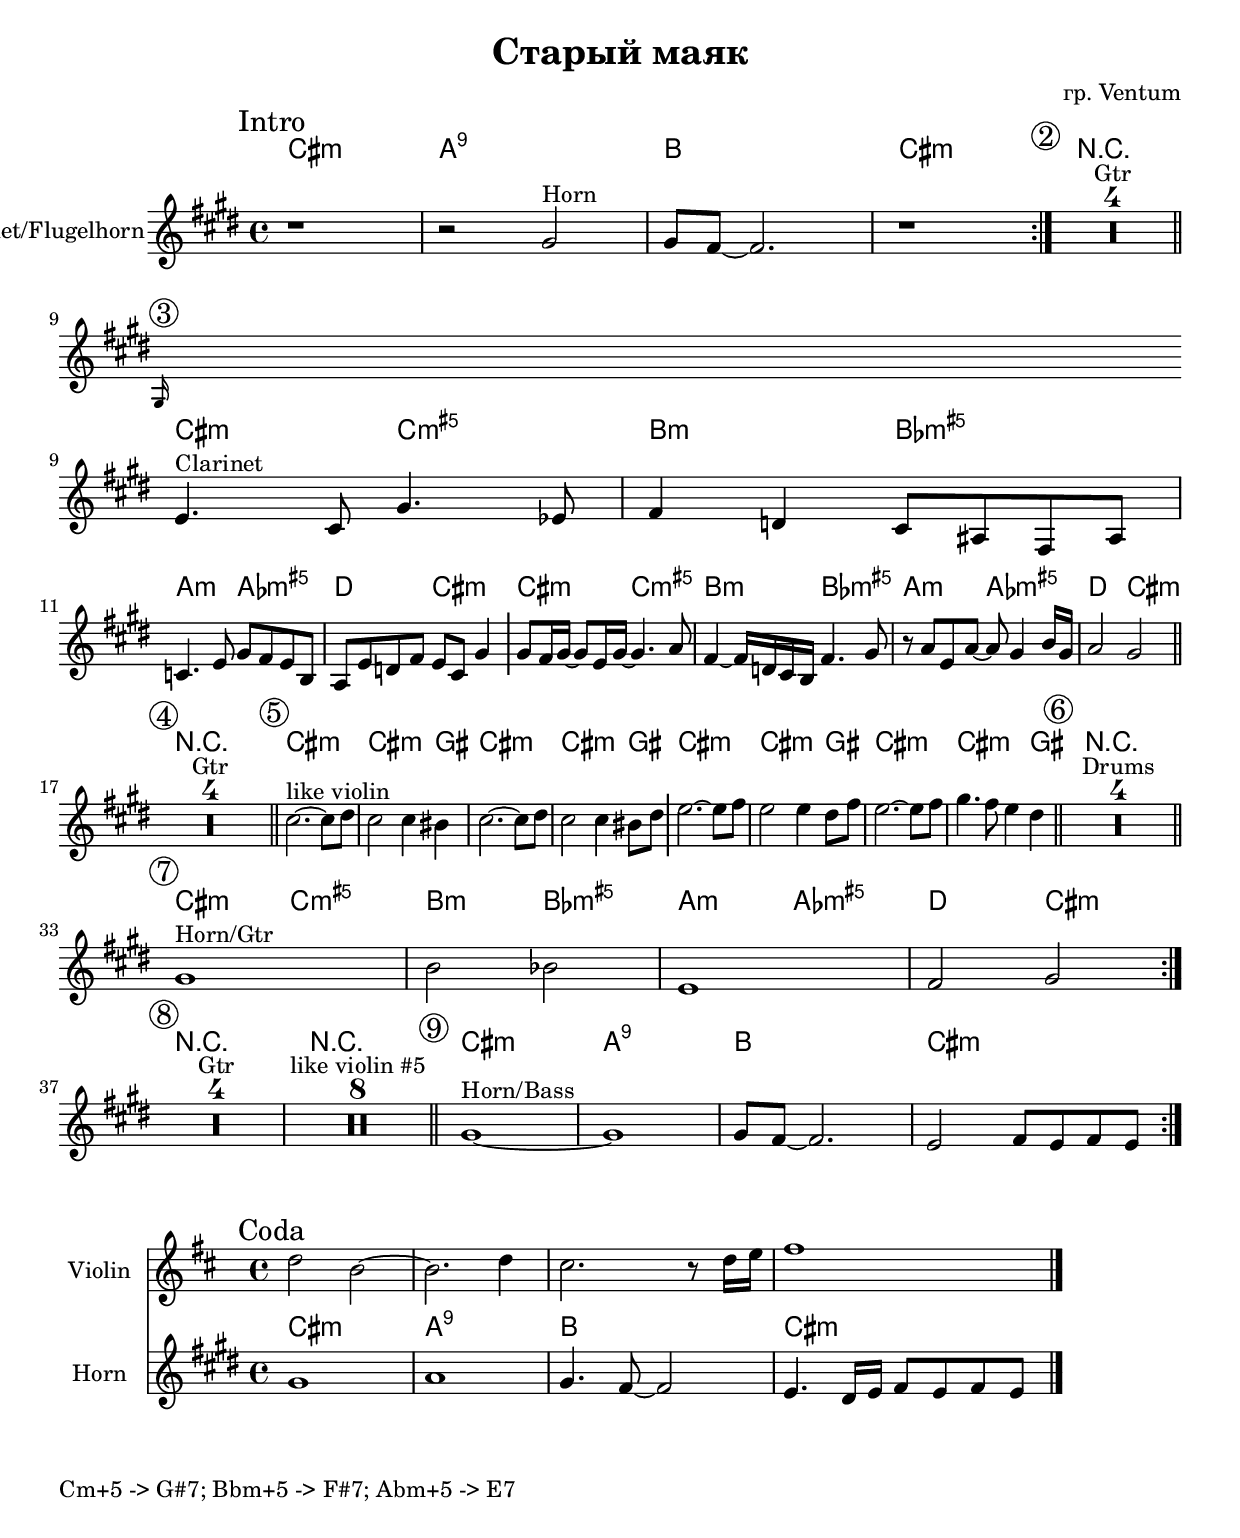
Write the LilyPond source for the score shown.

\version "2.18.2"

\header {
	title = "Старый маяк"
	composer = "гр. Ventum"
}

longBar = #(define-music-function (parser location ) ( ) #{ \once \override Staff.BarLine.bar-extent = #'(-3 . 3) #})

% HrmA = \chordmode {b1:m %{g/d%} d/g a b:m}
HrmA = \chordmode {b1:m g:9 a b:m}
HrmB = \chordmode {b2:m bes:m5+ | a:m as:m5+ | g:m ges:m5+ | c b:m |}
HrmRiff = \chordmode{ b1:m  | b2.:m fis4 | }


PIx = {
	\tag #'Harmony {
		\HrmA \HrmA 
	}
	\tag #'Voice {
		\mark \markup{\circle 1}
		%{
			\relative c'{
				e8 e dis16 cis gis8  e'8 e dis16 cis gis8 |  
				b16 d e8 cis a a' cis fis4~ | fis8 fis dis e cis dis b4 |
			}
		%}
		e'1 cis'1 b1 gis1 \longBar 
		e'2. e'16 fis' b'8 gis'2 a' fis'1 gis'1 \bar "||"
	}
}

PI = {
	\tag #'Harmony {
		\HrmA 
	}
	\tag #'Voice {
		\mark "Intro"
		\repeat volta 3{
			\relative c''{r1 | r2 gis2^"Horn" | gis8 fis~fis2. | r1 |}
		}
	}
}

PII = {
	\tag #'Harmony { R1*4 }
	\tag #'Voice {
		\mark \markup{\circle 2}
		R1*4^"Gtr"
		\bar "||"
	}
}

PIII = {
	\tag #'Harmony {
		\HrmB \HrmB
	}
	\tag #'Voice {
		\mark \markup{\circle 3}
		\relative c'{\grace gis16 e'4.^"Clarinet" cis8 gis'4. es8 | }
		\relative c'{fis4 d cis8 ais fis ais | c4. e8 gis8 fis e b | a8 e' d fis e8 cis gis'4 }
		\longBar
		% \relative c''{gis4. fis8 gis4. es8 | d8 fis a b des4. bes8 | c4. e8 ~ e8 d b gis | }
		\relative c''{
			% gis4. fis8 gis4. es8 | 
			gis8 fis16 gis16~gis8 e16 gis16~gis4. a8 | 
			fis4~fis16 d cis b    fis'4. gis8 |
			r8 a8 e a~a gis4 b16 gis | a2 gis |
			% fis8 a4 b8 e8 cis g16 bes g8 | 
			% fis4~fis16 d cis b     \tuplet 3/2 {fis'4 gis ais} |
			% % c4. e8 ~ e4 d8 b  | 
			% % e4. c'8 e4~e16 d b gis   fis'4~fis16 e d fis gis2 \fermata 
			% % c8 e,4. e'8 b4. | fis'4~fis16 d e fis gis2 \fermata
			% c8 e,8. g16 a c e8 gis,8. b16 d e | fis4~fis16 d e fis gis2 \fermata
		}
		% \relative c''{ fis8 e d e gis2 \fermata |  }
		\bar "||"
	}
}

PIV = {
	\tag #'Harmony { R1*4 }
	\tag #'Voice {
		\mark \markup{\circle 4}
		R1*4^"Gtr"
		\bar "||"
	}
}

PV = {
	\tag #'Harmony { 
		%R1*8
		\chordmode{
			% gutar riffs
			\HrmRiff \HrmRiff
			\HrmRiff \HrmRiff
		}
	}
	\tag #'Voice {
		\mark \markup{\circle 5}
		% t=01:48
		% R1*8^"Vln"
		% instead of violin
		\relative c''{cis2.^"like violin"~cis8 dis8 | cis2 cis4 bis |}
		\relative c''{cis2.~cis8 dis8 | cis2 cis4 bis8 dis |} \longBar
		% t=02:05
		\relative c''{e2.~e8 fis8 | e2 e4 dis8 fis | }
		\relative c''{e2.~e8 fis8 | gis4. fis8 e4 dis | }
		\bar "||"
	}
}

PVI = {
	\tag #'Harmony { R1*4 }
	\tag #'Voice {
		\mark \markup{\circle 6}
		R1*4^"Drums"
		\bar "||"
	}
}

PVII = {
	\tag #'Harmony {
		\HrmB
	}
	\tag #'Voice {
		\mark \markup{\circle 7}
		\repeat volta 2{
			\relative c''{gis1^"Horn/Gtr" | b2 bes | e,1 | fis2 gis | }
		}
	}
}

PVIII = {
	\tag #'Harmony { R1*4 R1*8 }
	\tag #'Voice {
		\mark \markup{\circle 8}
		R1*4^"Gtr"
		R1*8^"like violin #5"
		\bar "||"
	}
}

PIX = {
	\tag #'Harmony {
		\HrmA
	}
	\tag #'Voice {
		\mark \markup{\circle 9}
		\repeat volta 2{
			\relative c''{gis1^"Horn/Bass" ~| gis1 | gis8 fis8~ fis2. | e2 fis8 e  fis e | }
		}
	}
}


Music = {
	\PI
	\PII
	\break
	\PIII
	\break
	\PIV
	\PV
	\PVI
	\break
	\PVII
	\break
	\PVIII
	\PIX
}

Coda = {
	\tag #'Violin {
		\mark "Coda"
		\relative c''{d2 b~ | b2. d4 | cis2. r8 d16 e | fis1 | }
	}
	\tag #'Horn {
		\relative c'{fis1 | g | fis4. e8~e2 | d4. cis16 d e8 d e d \bar "|."}
	}
}

<<
	\new ChordNames{\transpose bes c{
		\keepWithTag #'Harmony \Music
	}}
	\new Staff{
		\clef treble 
		\time 4/4
		\key cis \minor
		\set Staff.instrumentName = "Clarinet/Flugelhorn"
		\compressFullBarRests
		\keepWithTag #'Voice \Music
	}
>>

<<
	\new Staff{
		\clef treble
		\time 4/4
		\key b \minor
		\set Staff.instrumentName = "Violin"
		\keepWithTag #'Violin \Coda
	}
	\new ChordNames{\transpose bes c{
		\HrmA
	}}
	\new Staff{\transpose bes c' {
		\clef treble
		\time 4/4
		\key b \minor
		\set Staff.instrumentName = "Horn"
		\keepWithTag #'Horn \Coda
	}}
>>


\markup{
	\column{
		\line{"Cm+5 -> G#7; Bbm+5 -> F#7; Abm+5 -> E7"}
	}
}
